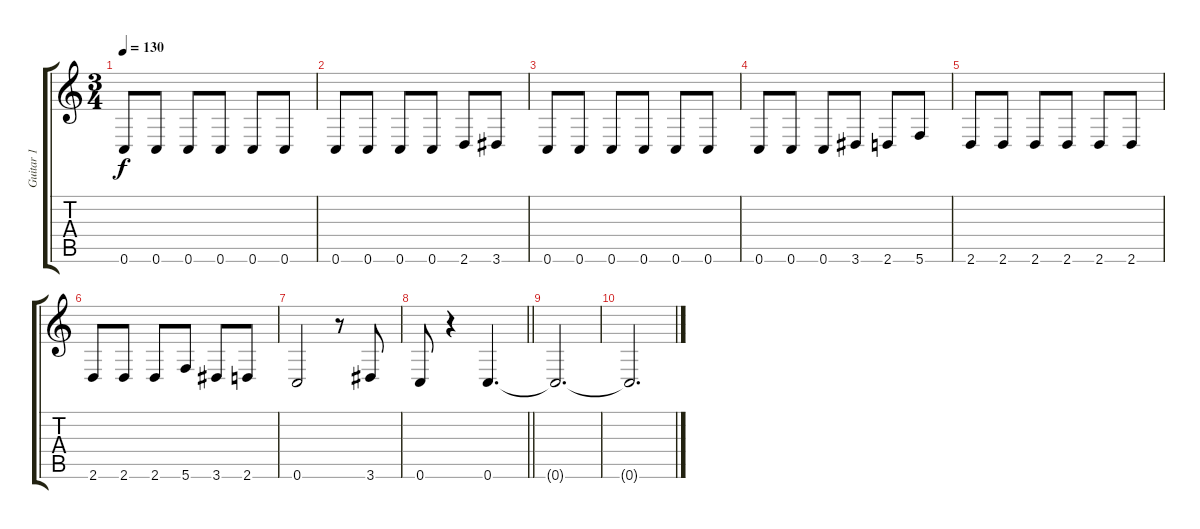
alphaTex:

\track ("Guitar 1" "Guitar 1") {instrument distortionguitar}
\staff {score tabs}
\tuning (C4 G3 Eb3 Bb2 F2 C2) {hide}
\ts (3 4)
\section ("" "")
\tempo 130
\clef g2
\ks c
0.6.8{dy f} 0.6.8 0.6.8 0.6.8 0.6.8 0.6.8 |
0.6.8 0.6.8 0.6.8 0.6.8 2.6.8 3.6.8 |
0.6.8 0.6.8 0.6.8 0.6.8 0.6.8 0.6.8 |
0.6.8 0.6.8 0.6.8 3.6.8 2.6.8 5.6.8 |
2.6.8 2.6.8 2.6.8 2.6.8 2.6.8 2.6.8 |
2.6.8 2.6.8 2.6.8 5.6.8 3.6.8 2.6.8 |
0.6.2 r.8 3.6.8 |
\barLineRight lightlight
0.6.8 r.4 0.6.4{d} |
0.6{t}.2{d} |
0.6{t}.2{d}
